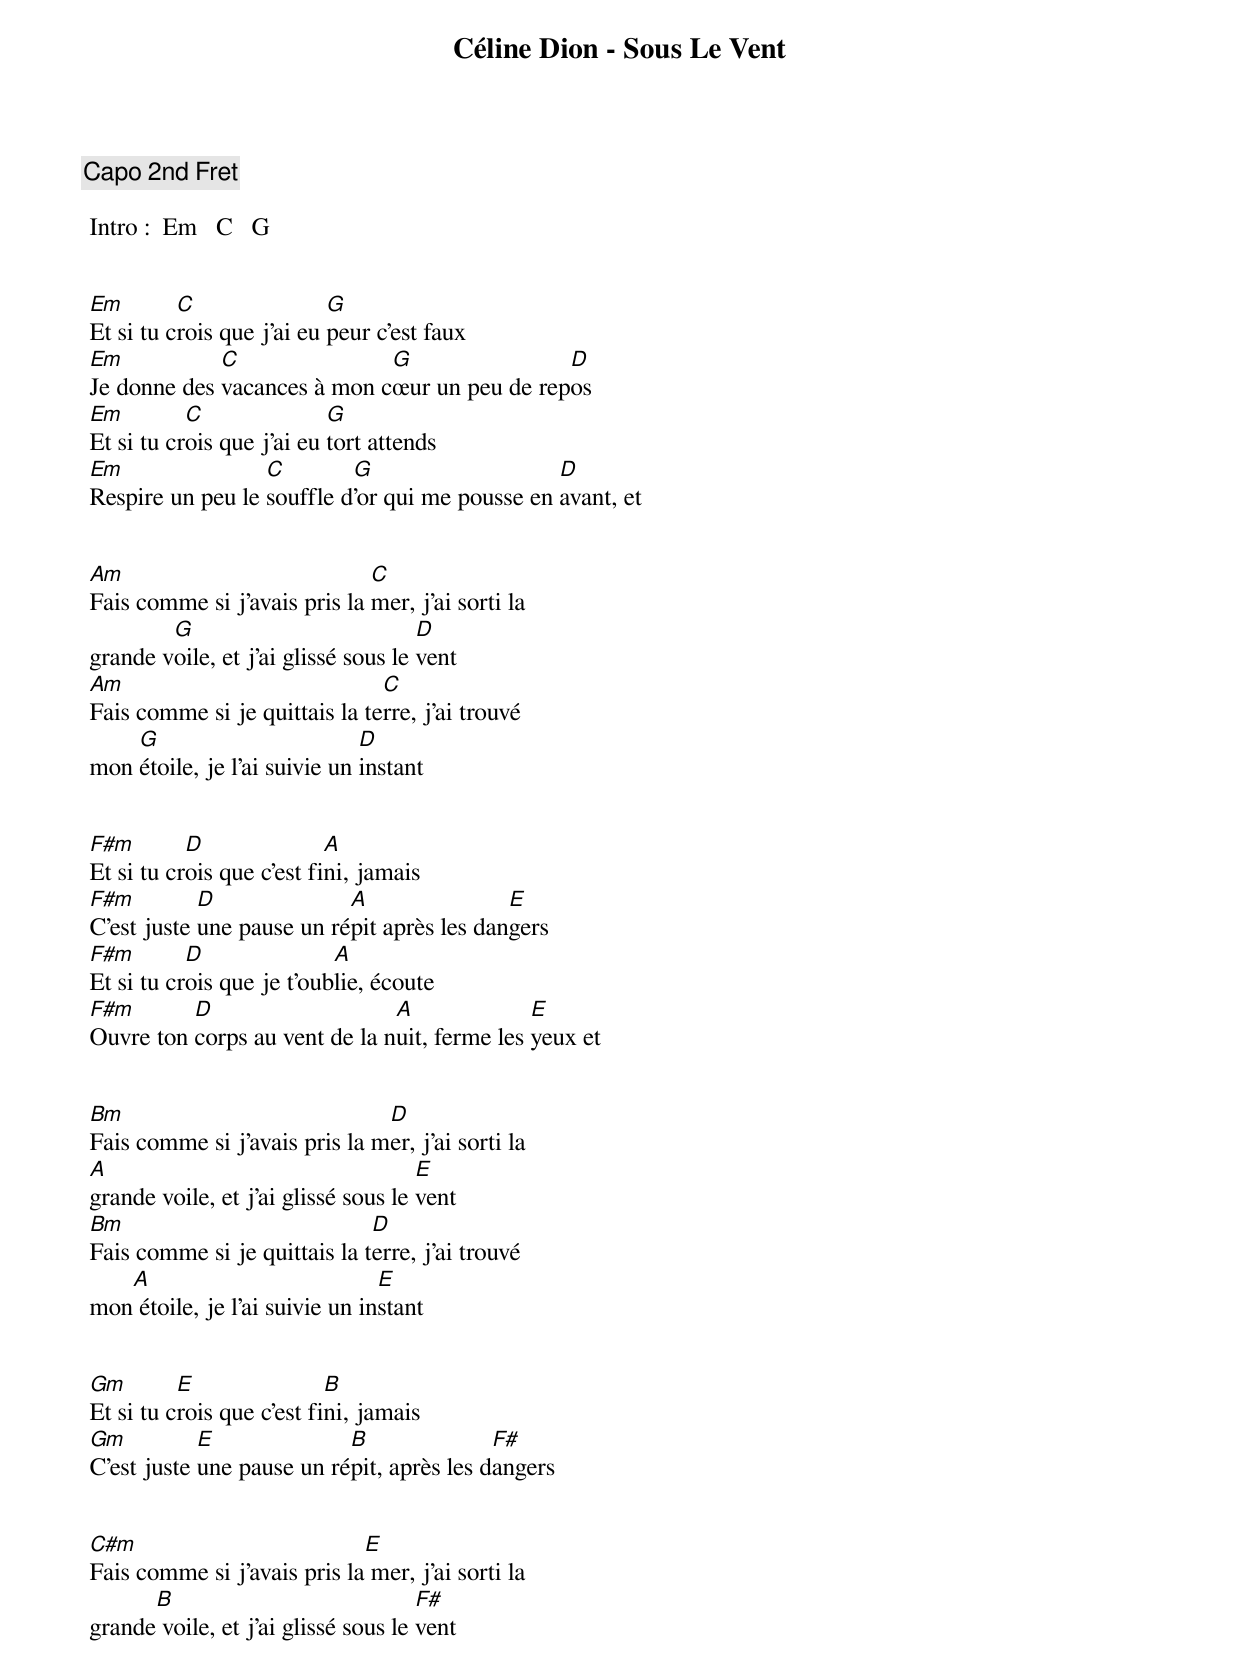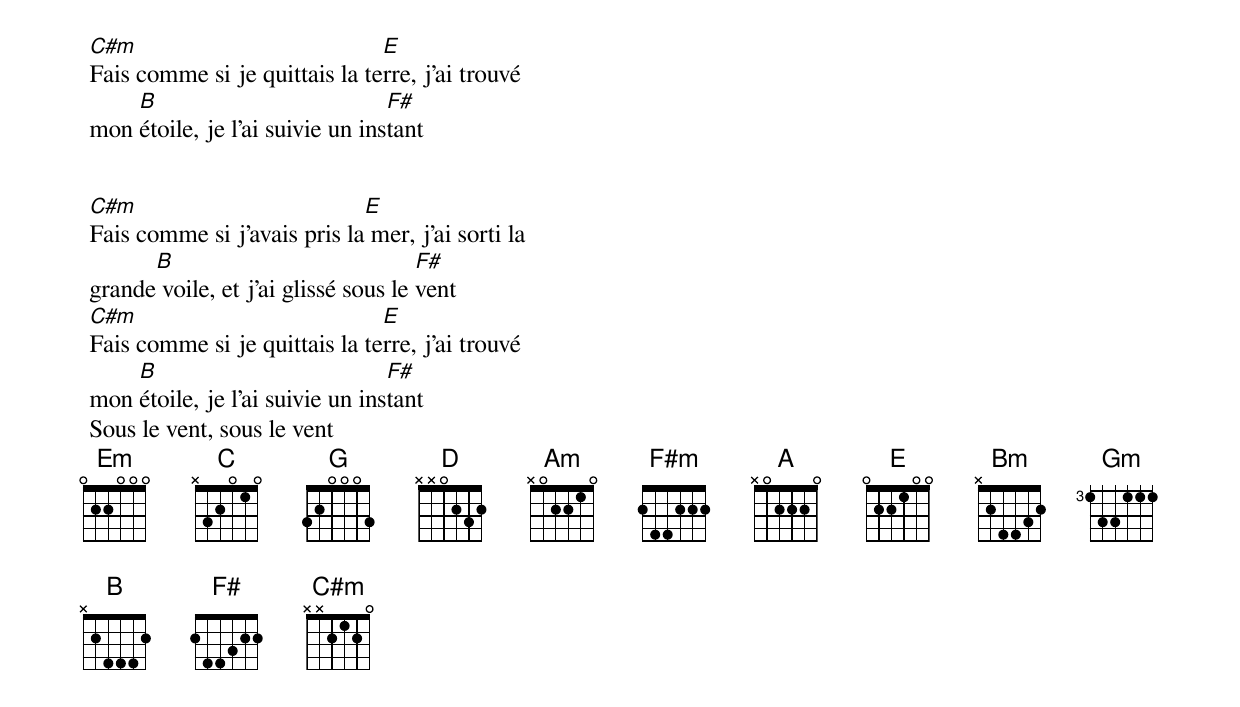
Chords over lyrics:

Céline Dion - Sous Le Vent

Capo 2nd Fret

 Intro :  Em   C   G


 Em        C                G
 Et si tu crois que j'ai eu peur c'est faux
 Em           C               G                D
 Je donne des vacances à mon cœur un peu de repos
 Em         C               G
 Et si tu crois que j'ai eu tort attends
 Em                C        G                    D
 Respire un peu le souffle d'or qui me pousse en avant, et


 Am                            C
 Fais comme si j'avais pris la mer, j'ai sorti la
         G                            D
 grande voile, et j'ai glissé sous le vent
 Am                             C
 Fais comme si je quittais la terre, j'ai trouvé
     G                         D
 mon étoile, je l'ai suivie un instant


 F#m        D               A
 Et si tu crois que c'est fini, jamais
 F#m         D              A                E
 C'est juste une pause un répit après les dangers
 F#m        D               A
 Et si tu crois que je t'oublie, écoute
 F#m       D                    A              E
 Ouvre ton corps au vent de la nuit, ferme les yeux et


 Bm                             D
 Fais comme si j'avais pris la mer, j'ai sorti la
 A                                    E
 grande voile, et j'ai glissé sous le vent
 Bm                            D
 Fais comme si je quittais la terre, j'ai trouvé
    A                            E
 mon étoile, je l'ai suivie un instant


 Gm        E                B
 Et si tu crois que c'est fini, jamais
 Gm          E              B               F#
 C'est juste une pause un répit, après les dangers


 C#m                          E
 Fais comme si j'avais pris la mer, j'ai sorti la
       B                              F#
 grande voile, et j'ai glissé sous le vent
 C#m                            E
 Fais comme si je quittais la terre, j'ai trouvé
     B                            F#
 mon étoile, je l'ai suivie un instant


 C#m                          E
 Fais comme si j'avais pris la mer, j'ai sorti la
       B                              F#
 grande voile, et j'ai glissé sous le vent
 C#m                            E
 Fais comme si je quittais la terre, j'ai trouvé
     B                            F#
 mon étoile, je l'ai suivie un instant
 Sous le vent, sous le vent
